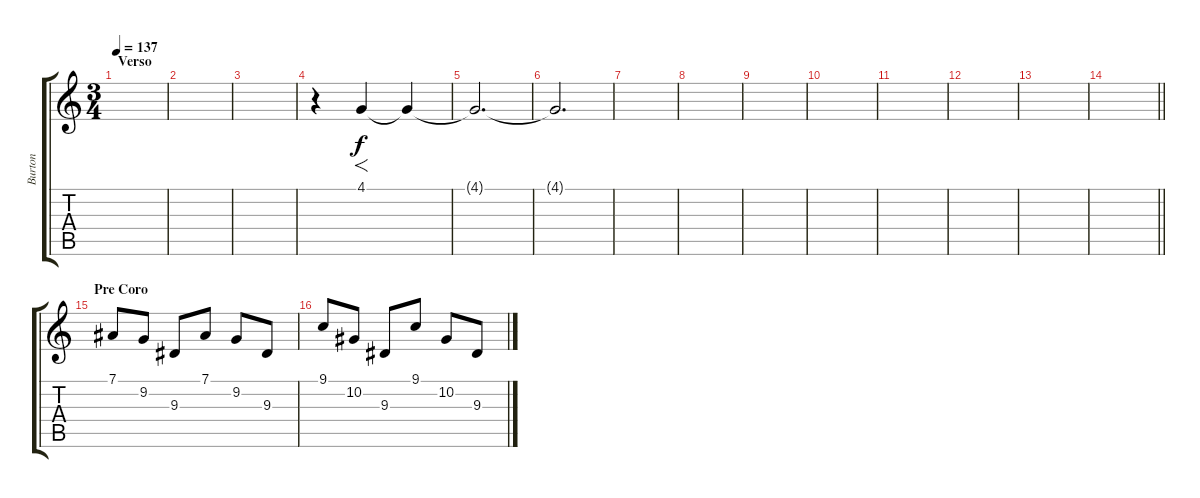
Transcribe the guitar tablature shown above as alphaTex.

\track ("Burton" "Burton") {instrument pad1newage}
\staff {score tabs}
\tuning (Eb4 Bb3 Gb3 Db3 Ab2 Eb2) {hide}
\ts (3 4)
\section ("" "Verso")
\tempo 137
\clef g2
\ks c
|
|
|
r.4{volume 13 instrument whistle} 4.1.4{f} 4.1{t}.4 |
4.1{t}.2{d} |
4.1{t}.2{d} |
|
|
|
|
|
|
|
\barLineRight lightlight
|
\section ("" "Pre Coro")
7.1.8{volume 9 instrument pad4choir} 9.2.8 9.3.8 7.1.8 9.2.8 9.3.8 |
9.1.8 10.2.8 9.3.8 9.1.8 10.2.8 9.3.8
